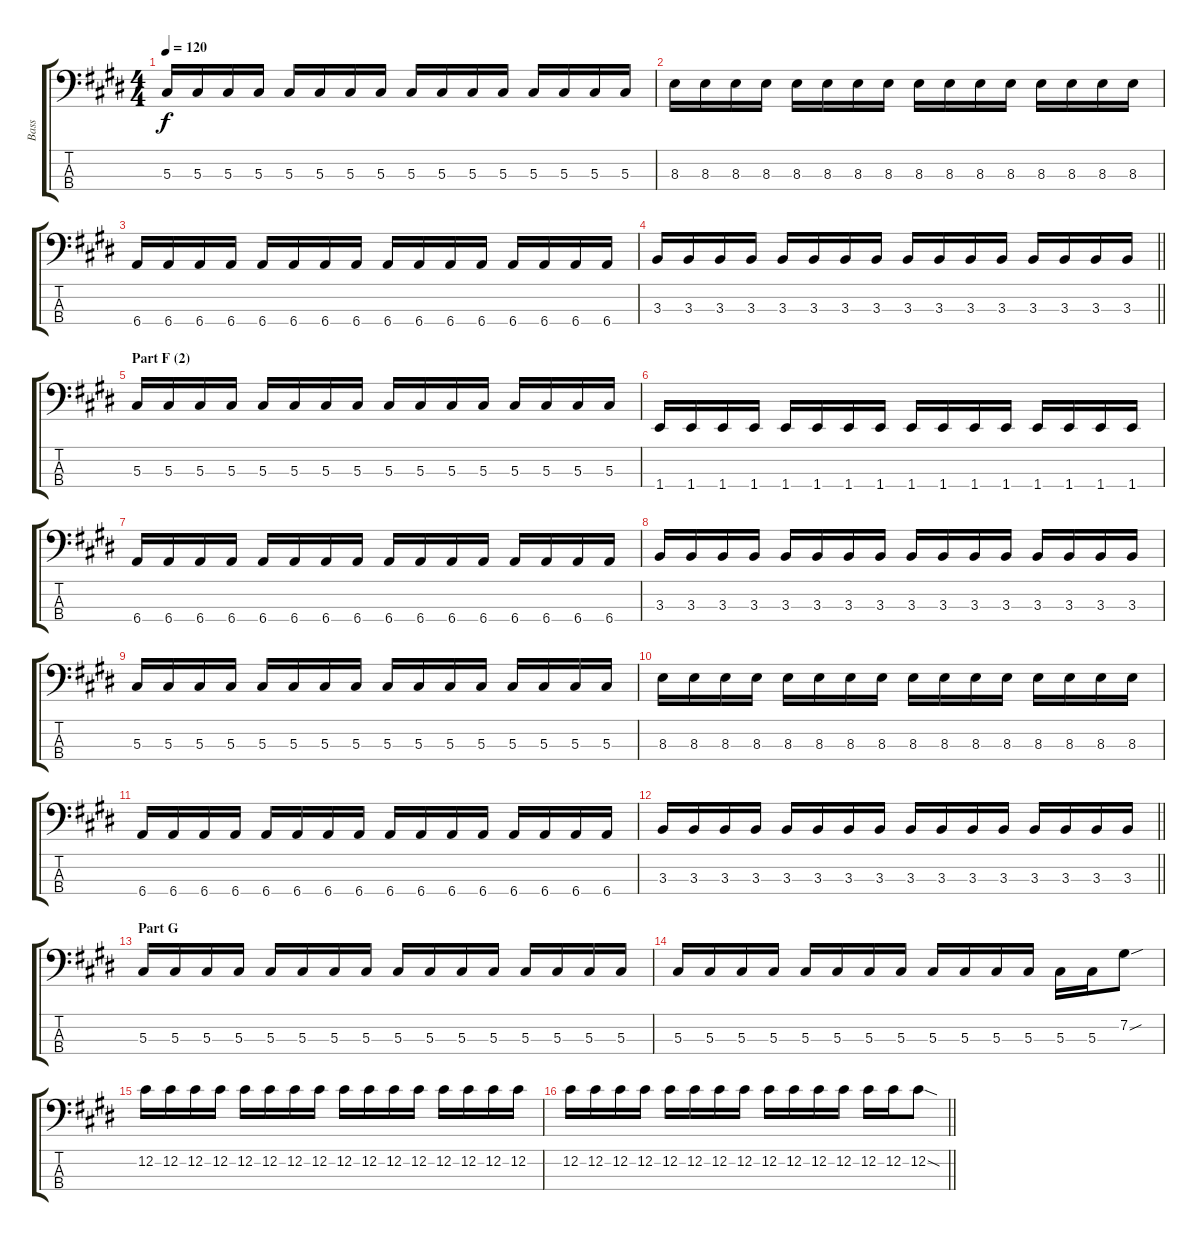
\track ("Bass" "Bass") {instrument electricbasspick}
\staff {score tabs}
\tuning (Gb2 Db2 Ab1 Eb1) {hide}
\ts (4 4)
\tempo 120
\clef f4
\ks e
5.3.16{dy f} 5.3.16 5.3.16 5.3.16 5.3.16 5.3.16 5.3.16 5.3.16 5.3.16 5.3.16 5.3.16 5.3.16 5.3.16 5.3.16 5.3.16 5.3.16 |
8.3.16 8.3.16 8.3.16 8.3.16 8.3.16 8.3.16 8.3.16 8.3.16 8.3.16 8.3.16 8.3.16 8.3.16 8.3.16 8.3.16 8.3.16 8.3.16 |
6.4.16 6.4.16 6.4.16 6.4.16 6.4.16 6.4.16 6.4.16 6.4.16 6.4.16 6.4.16 6.4.16 6.4.16 6.4.16 6.4.16 6.4.16 6.4.16 |
\barLineRight lightlight
3.3.16 3.3.16 3.3.16 3.3.16 3.3.16 3.3.16 3.3.16 3.3.16 3.3.16 3.3.16 3.3.16 3.3.16 3.3.16 3.3.16 3.3.16 3.3.16 |
\section ("" "Part F (2)")
5.3.16 5.3.16 5.3.16 5.3.16 5.3.16 5.3.16 5.3.16 5.3.16 5.3.16 5.3.16 5.3.16 5.3.16 5.3.16 5.3.16 5.3.16 5.3.16 |
1.4.16 1.4.16 1.4.16 1.4.16 1.4.16 1.4.16 1.4.16 1.4.16 1.4.16 1.4.16 1.4.16 1.4.16 1.4.16 1.4.16 1.4.16 1.4.16 |
6.4.16 6.4.16 6.4.16 6.4.16 6.4.16 6.4.16 6.4.16 6.4.16 6.4.16 6.4.16 6.4.16 6.4.16 6.4.16 6.4.16 6.4.16 6.4.16 |
3.3.16 3.3.16 3.3.16 3.3.16 3.3.16 3.3.16 3.3.16 3.3.16 3.3.16 3.3.16 3.3.16 3.3.16 3.3.16 3.3.16 3.3.16 3.3.16 |
5.3.16 5.3.16 5.3.16 5.3.16 5.3.16 5.3.16 5.3.16 5.3.16 5.3.16 5.3.16 5.3.16 5.3.16 5.3.16 5.3.16 5.3.16 5.3.16 |
8.3.16 8.3.16 8.3.16 8.3.16 8.3.16 8.3.16 8.3.16 8.3.16 8.3.16 8.3.16 8.3.16 8.3.16 8.3.16 8.3.16 8.3.16 8.3.16 |
6.4.16 6.4.16 6.4.16 6.4.16 6.4.16 6.4.16 6.4.16 6.4.16 6.4.16 6.4.16 6.4.16 6.4.16 6.4.16 6.4.16 6.4.16 6.4.16 |
\barLineRight lightlight
3.3.16 3.3.16 3.3.16 3.3.16 3.3.16 3.3.16 3.3.16 3.3.16 3.3.16 3.3.16 3.3.16 3.3.16 3.3.16 3.3.16 3.3.16 3.3.16 |
\section ("" "Part G")
5.3.16 5.3.16 5.3.16 5.3.16 5.3.16 5.3.16 5.3.16 5.3.16 5.3.16 5.3.16 5.3.16 5.3.16 5.3.16 5.3.16 5.3.16 5.3.16 |
5.3.16 5.3.16 5.3.16 5.3.16 5.3.16 5.3.16 5.3.16 5.3.16 5.3.16 5.3.16 5.3.16 5.3.16 5.3.16 5.3.16 7.2{sou}.8 |
12.2.16 12.2.16 12.2.16 12.2.16 12.2.16 12.2.16 12.2.16 12.2.16 12.2.16 12.2.16 12.2.16 12.2.16 12.2.16 12.2.16 12.2.16 12.2.16 |
\barLineRight lightlight
12.2.16 12.2.16 12.2.16 12.2.16 12.2.16 12.2.16 12.2.16 12.2.16 12.2.16 12.2.16 12.2.16 12.2.16 12.2.16 12.2.16 12.2{sod}.8
